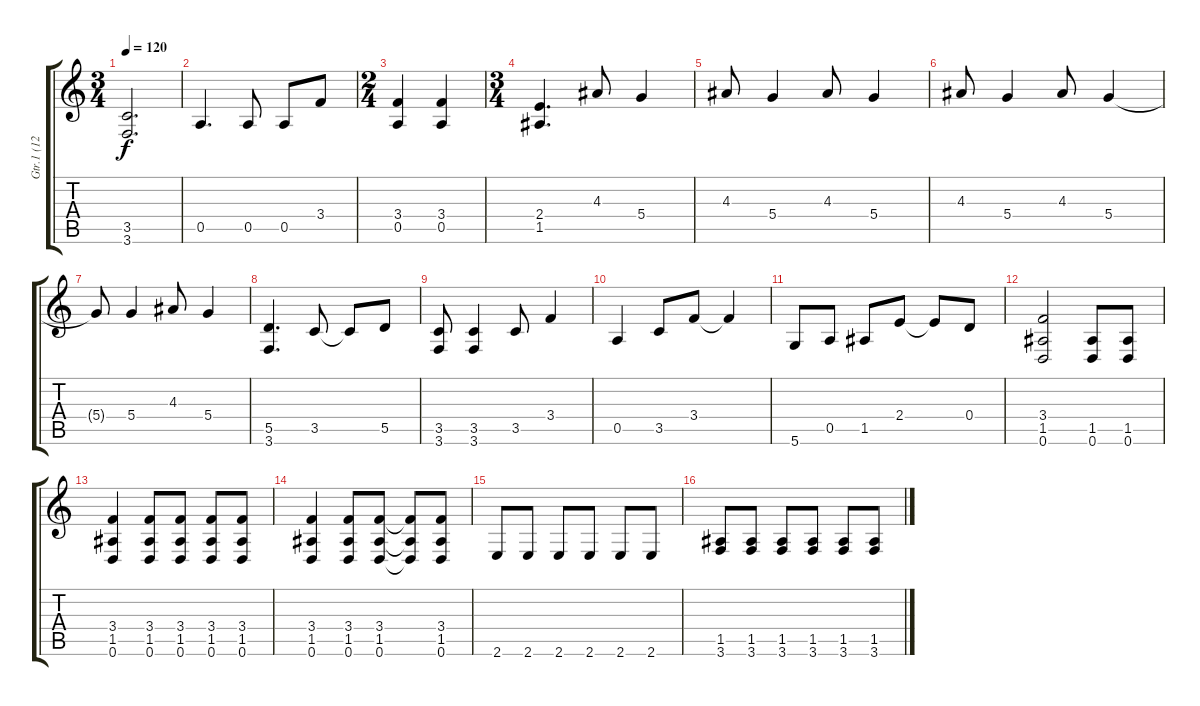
\track ("Gtr.1 (12 str.)" "Gtr.1 (12 ") {instrument electricguitarclean}
\staff {score tabs}
\tuning (D4 A3 Gb3 D3 A2 D2) {hide}
\ts (3 4)
\tempo 120
\clef g2
\ks c
(3.5 3.6).2{d dy f} |
0.5.4{d} 0.5.8 0.5.8 3.4.8 |
\ts (2 4)
(3.4 0.5).4 (3.4 0.5).4 |
\ts (3 4)
(2.4 1.5).4{d} 4.3.8 5.4.4 |
4.3.8 5.4.4 4.3.8 5.4.4 |
4.3.8 5.4.4 4.3.8 5.4.4 |
5.4{t}.8 5.4.4 4.3.8 5.4.4 |
(5.5 3.6).4{d} 3.5.8 3.5{t}.8 5.5.8 |
(3.5 3.6).8 (3.5 3.6).4 3.5.8 3.4.4 |
0.5.4 3.5.8 3.4.8 3.4{t}.4 |
5.6.8 0.5.8 1.5.8 2.4.8 2.4{t}.8 0.4.8 |
(3.4 1.5 0.6).2 (1.5 0.6).8 (1.5 0.6).8 |
(3.4 1.5 0.6).4 (3.4 1.5 0.6).8 (3.4 1.5 0.6).8 (3.4 1.5 0.6).8 (3.4 1.5 0.6).8 |
(3.4 1.5 0.6).4 (3.4 1.5 0.6).8 (3.4 1.5 0.6).8 (3.4{t} 1.5{t} 0.6{t}).8 (3.4 1.5 0.6).8 |
2.6.8 2.6.8 2.6.8 2.6.8 2.6.8 2.6.8 |
(1.5 3.6).8 (1.5 3.6).8 (1.5 3.6).8 (1.5 3.6).8 (1.5 3.6).8 (1.5 3.6).8
